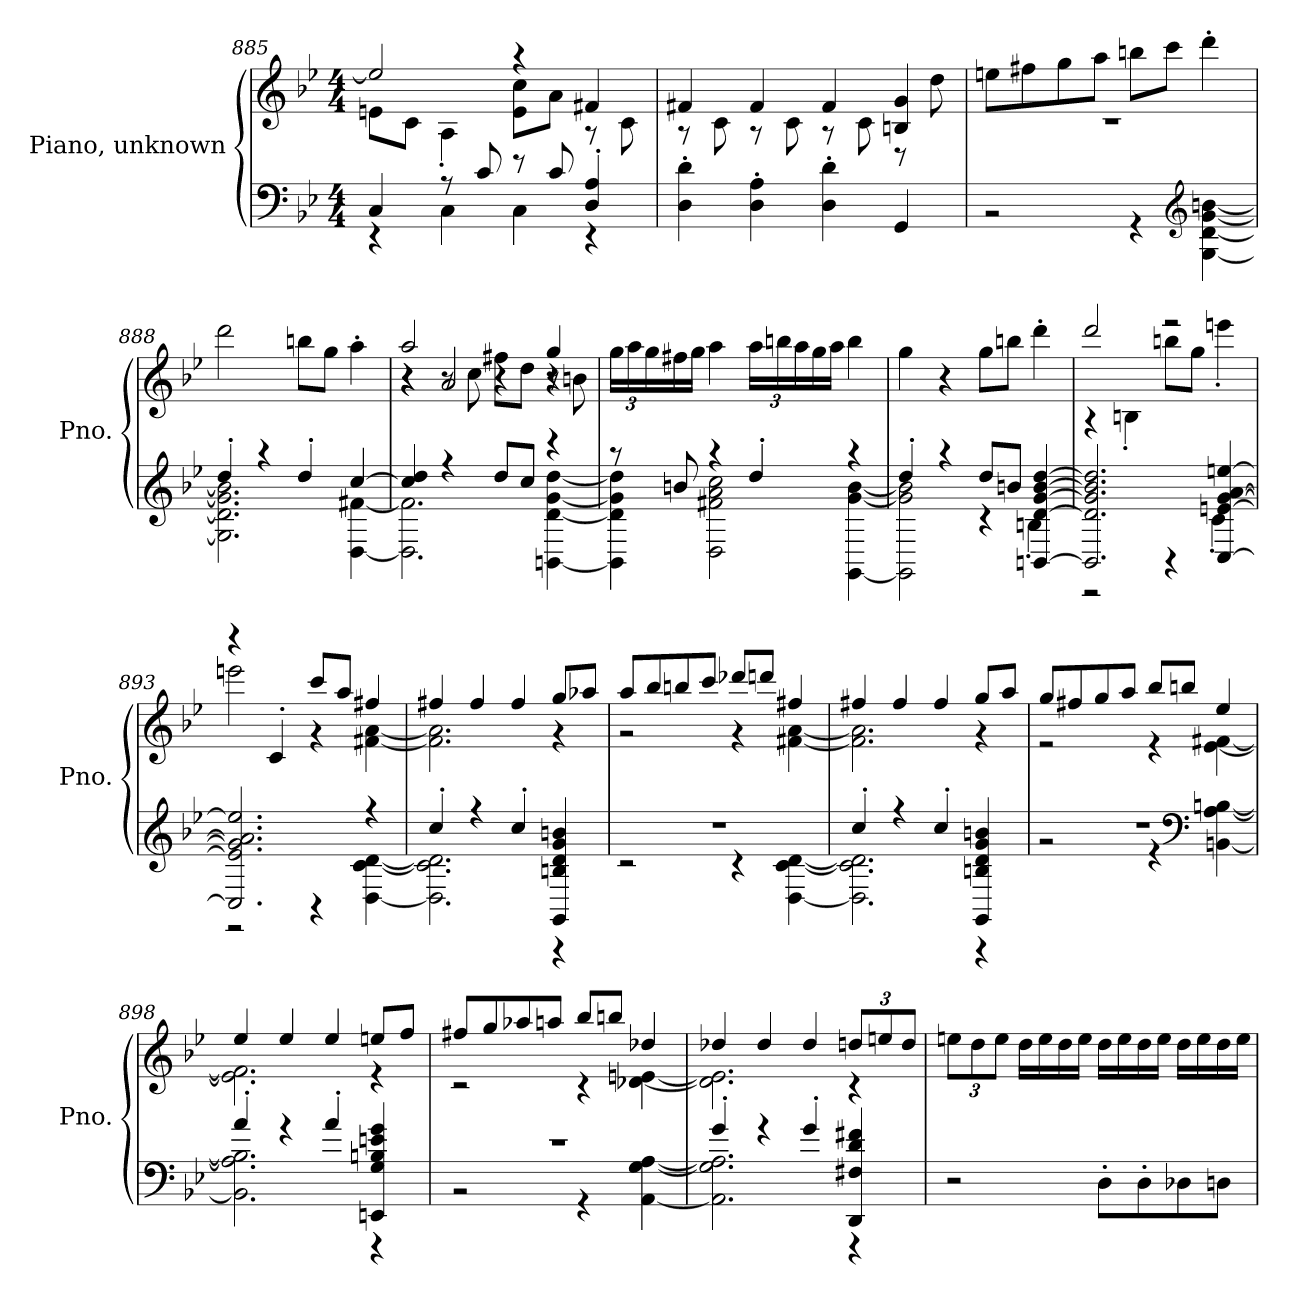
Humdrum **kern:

**kern	**kern
*part1	*part1
*staff2	*staff1
*I"Piano, unknown	*
*I'Pno.	*
*clefF4	*clefG2
*k[b-e-]	*k[b-e-]
*M4/4	*M4/4
=885	=885
*^	*^
4C/	4r	2ee/]	8en\L
.	.	.	8c\J
8r	4C\	.	4A'\
8c/	.	.	.
8r	4C\	4r	8e\ 8cc\L
8c/	.	.	8a\J
4D/' 4A/'	4r	4f#X/	8r
.	.	.	8c\
*v	*v	*	*
=886	=886	=886
4D\' 4d\'	4f#X/	8r
.	.	8c\
4D\' 4A\'	4f#/	8r
.	.	8c\
4D\' 4d\'	4f#/	8r
.	.	8c\
4GG/	4Bn/ 4g/	8r
.	.	8dd\
*	*v	*v
!!LO:PB:g=z
=887	=887
*^	*
1r	2r	8een\L
.	.	8ff#X\
.	.	8gg\
.	.	8aa\J
.	4r	8bbn\L
.	.	8ccc\J
*clefG2	*	*
.	[4G\ [4d\ [4g\ [4bn\	4ddd'\
=888	=888	=888
4dd'/	2.G\] 2.d\] 2.g\] 2.b\]	2ddd\
4r	.	.
4dd'/	.	8bbn\L
.	.	8gg\J
[4cc/	[4D\ [4f#X\	4aa'\
=889	=889	=889
*	*	*^
*	*	*	*^
4cc/] 4dd/	2.D\] 2.f#\]	2aa/	4r	4r
4r	.	.	8r	2a/
.	.	.	8cc\	.
8dd/L	.	4r	8ff#X\L	.
8cc/J	.	.	8dd\J	.
4r	[4BBn\ [4d\ [4g\ [4dd\	4gg/	8r	4r
.	.	.	8bn\	.
*	*	*v	*v	*v
=890	=890	=890
*	*	*Xbrackettup
8r	4BB\] 4d\] 4g\] 4dd\]	24gg\LL
.	.	24aa\
.	.	24gg\
8bn/	.	16ff#X\
.	.	16gg\JJ
4r	2D\ 2f#X\ 2a\ 2cc\	4aa\
4dd'/	.	24aa\LL
.	.	24bbn\
.	.	24aa\
.	.	16gg\
.	.	16aa\JJ
4r	[4GG\ [4g\ [4b\	4bb\
!!LO:LB:g=z
=891	=891	=891
4dd'/	2GG\] 2g\] 2b\]	4gg\
4r	.	4r
8dd/L	4r	8gg\L
8bn/J	.	8bbn\J
[4BBn/ [4d/ [4g/ [4b/ [4dd/	4Bn'\	4ddd'\
=892	=892	=892
*	*	*^
2.BB/] 2.d/] 2.g/] 2.b/] 2.dd/]	2r	2ddd/	4r
.	.	.	4Bn'\
.	4r	2r	8bbn\L
.	.	.	8gg\J
[4C/ [4en/ [4g/ [4a/ [4een/	4c'\	.	4eeen'\
=893	=893	=893	=893
2.C/] 2.e/] 2.g/] 2.a/] 2.ee/]	2r	4r	2eeen\
.	.	4c'/	.
.	4r	8ccc/L	4r
.	.	8aa/J	.
4r	[4D\ [4c\ [4d\	4ff#X/	[4f#X\ [4a\
=894	=894	=894	=894
4cc'/	2.D\] 2.c\] 2.d\]	4ff#X/	2.f#\] 2.a\]
4r	.	4ff#/	.
4cc'/	.	4ff#/	.
4GG/ 4Bn/ 4d/ 4g/ 4bn/	4r	8gg/L	4r
.	.	8aa-X/J	.
=895	=895	=895	=895
1r	2r	8aa/L	2r
.	.	8bb-/	.
.	.	8bbn/	.
.	.	8ccc/J	.
.	4r	8ddd-X/L	4r
.	.	8dddn/J	.
.	[4D\ [4c\ [4d\	4ff#X/	[4f#X\ [4a\
!!LO:LB:g=z	!!
=896	=896	=896	=896
4cc'/	2.D\] 2.c\] 2.d\]	4ff#X/	2.f#\] 2.a\]
4r	.	4ff#/	.
4cc'/	.	4ff#/	.
4GG/ 4Bn/ 4d/ 4g/ 4bn/	4r	8gg/L	4r
.	.	8aa/J	.
=897	=897	=897	=897
1r	2r	8gg/L	2r
.	.	8ff#X/	.
.	.	8gg/	.
.	.	8aa/J	.
.	4r	8bb-/L	4r
.	.	8bbn/J	.
*clefF4	*	*	*
.	[4BBn\ [4A\ [4Bn\	4ee-/	[4e-\ [4f#X\
=898	=898	=898	=898
4a'/	2.BB\] 2.A\] 2.B\]	4ee-/	2.e-\] 2.f#\]
4r	.	4ee-/	.
4a'/	.	4ee-/	.
4EEn/ 4G/ 4Bn/ 4en/ 4g/	4r	8een/L	4r
.	.	8ff/J	.
=899	=899	=899	=899
1r	2r	8ff#X/L	2r
.	.	8gg/	.
.	.	8aa-X/	.
.	.	8aan/J	.
.	4r	8bb-/L	4r
.	.	8bbn/J	.
.	[4AA\ [4G\ [4A\	4dd-X/	[4d-X\ [4en\
!!LO:LB:g=z	!!
=900	=900	=900	=900
4g'/	2.AA\] 2.G\] 2.A\]	4dd-X/	2.d-\] 2.e\]
4r	.	4dd-/	.
4g'/	.	4dd-/	.
4DD/ 4F#X/ 4d/ 4f#X/	4r	12ddn/L	4r
.	.	12een/	.
.	.	12dd/J	.
*v	*v	*	*
*	*v	*v
=901	=901
2r	12een\L
.	12dd\
.	12ee\J
.	16dd\LL
.	16ee\
.	16dd\
.	16ee\JJ
8D'\L	16dd\LL
.	16ee\
8D'\	16dd\
.	16ee\JJ
8D-X\	16dd\LL
.	16ee\
8Dn\J	16dd\
.	16ee\JJ
=	=
*-	*-
